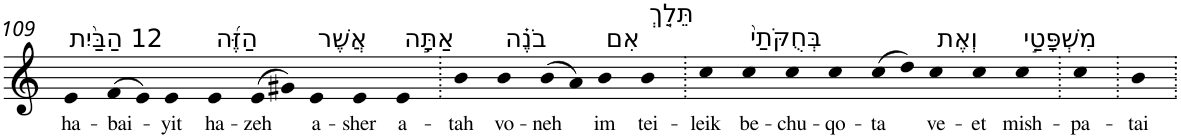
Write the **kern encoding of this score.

**kern	**text
*part1	*part1
*staff1	*staff1
*I"Piano	*
*I'Pno	*
!!LO:PB:g=z
*clefG2	*
*k[]	*
=109	=109
!LO:TX:a:t=12 הַבַּ֨יִת	!
!	!LO:LY:b
4e	ha-
!	!LO:LY:b
(>8f	-bai-
8e)	.
!	!LO:LY:b
4e	-yit
!LO:TX:a:t=הַזֶּ֜ה	!
!	!LO:LY:b
4e	ha-
!	!LO:LY:b
(>8e	-zeh
8g#X)	.
!LO:TX:a:t=אֲשֶׁר	!
!	!LO:LY:b
4e	a-
!	!LO:LY:b
4e	-sher
!LO:TX:a:t=אַתָּ֣ה	!
!	!LO:LY:b
4e	a-
=110.	=110.
!	!LO:LY:b
4b	-tah
!LO:TX:a:t=בֹנֶ֗ה	!
!	!LO:LY:b
4b	vo-
!	!LO:LY:b
(>8b	-neh
8a)	.
!LO:TX:a:t=אִם	!
!	!LO:LY:b
4b	im
!LO:TX:a:t=תֵּלֵ֤ךְ	!
!	!LO:LY:b
4b	tei-
=111.	=111.
!	!LO:LY:b
4cc	-leik
!LO:TX:a:t=בְּחֻקֹּתַי֙	!
!	!LO:LY:b
4cc	be-
!	!LO:LY:b
4cc	-chu-
!	!LO:LY:b
4cc	-qo-
!	!LO:LY:b
(>8cc	-ta
8dd)	.
!LO:TX:a:t=וְאֶת	!
!	!LO:LY:b
4cc	ve-
!	!LO:LY:b
4cc	-et
!LO:TX:a:t=מִשְׁפָּטַ֣י	!
!	!LO:LY:b
4cc	mish-
=112.	=112.
!	!LO:LY:b
4cc	-pa-
=113.	=113.
!	!LO:LY:b
4b	-tai
=.	=.
*-	*-
